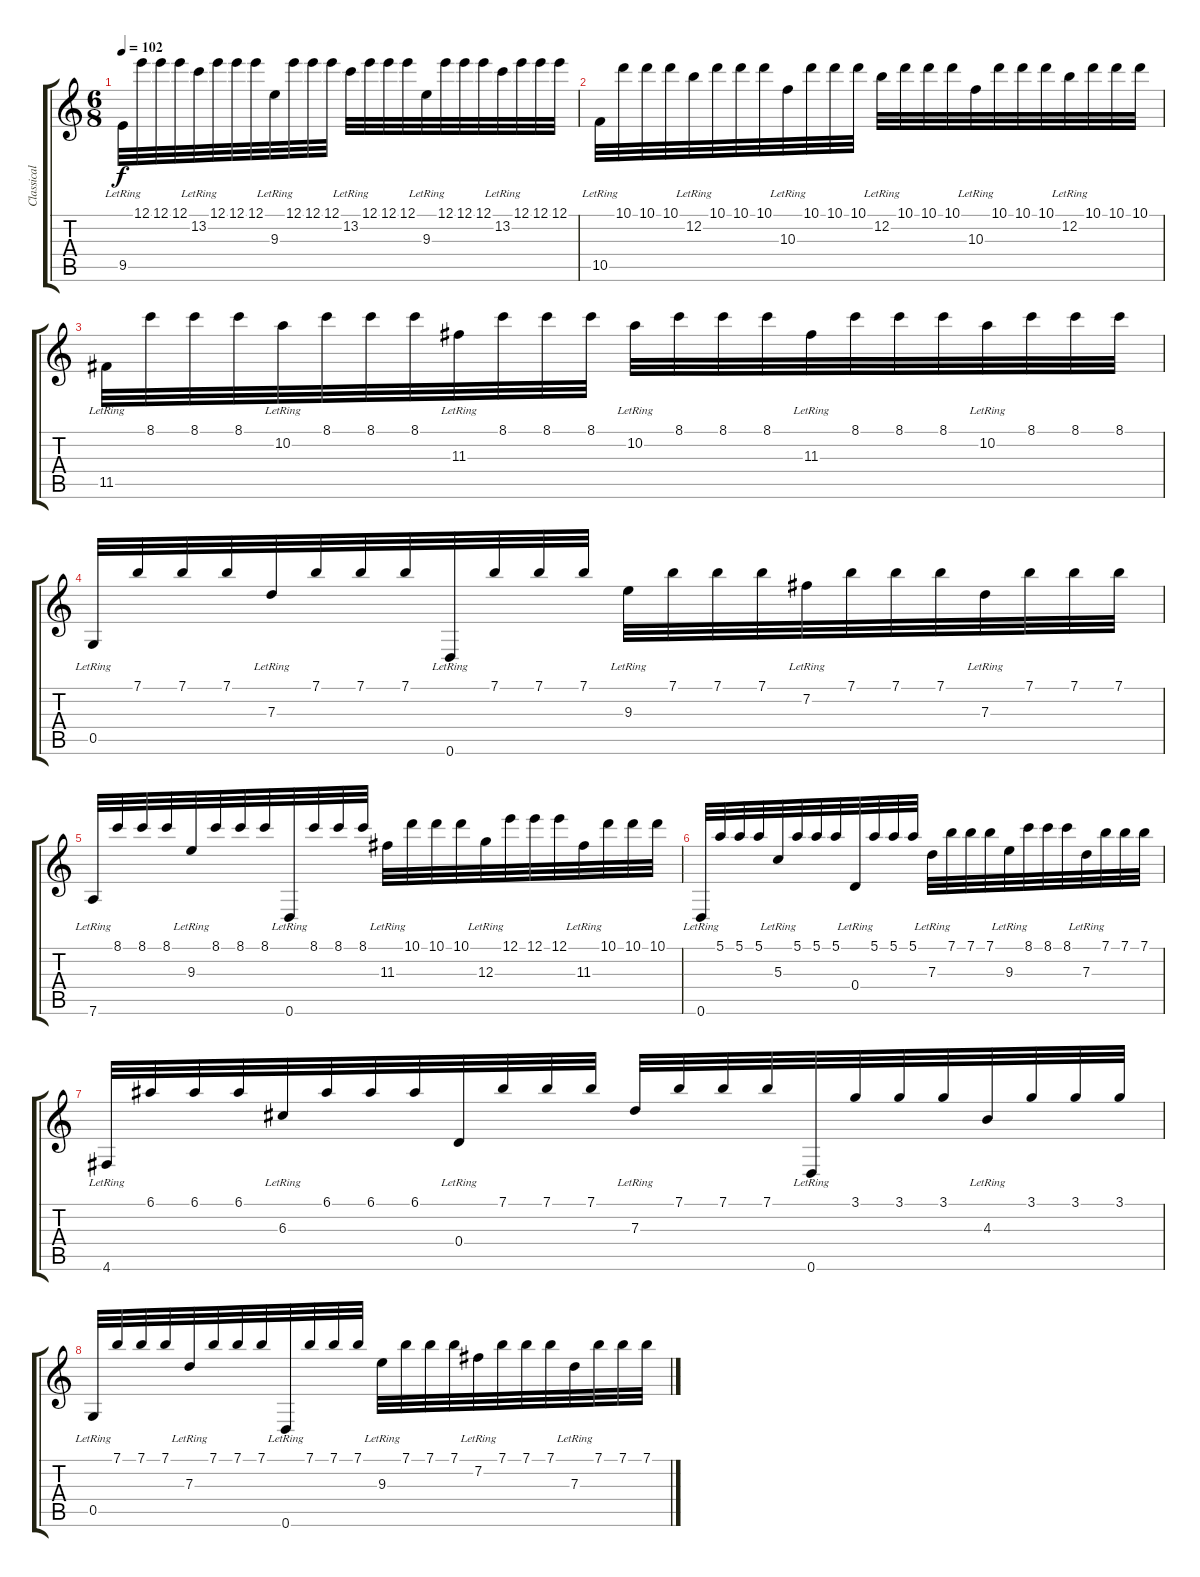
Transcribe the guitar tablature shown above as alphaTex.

\track ("Classical guitar" "Classical ") {instrument acousticguitarnylon}
\staff {score tabs}
\tuning (E4 B3 G3 D3 G2 D2) {hide}
\ts (6 8)
\tempo 102
\clef g2
\ks c
9.5{lr}.32{dy f} 12.1.32 12.1.32 12.1.32 13.2{lr}.32 12.1.32 12.1.32 12.1.32 9.3{lr}.32 12.1.32 12.1.32 12.1.32 13.2{lr}.32 12.1.32 12.1.32 12.1.32 9.3{lr}.32 12.1.32 12.1.32 12.1.32 13.2{lr}.32 12.1.32 12.1.32 12.1.32 |
10.5{lr}.32 10.1.32 10.1.32 10.1.32 12.2{lr}.32 10.1.32 10.1.32 10.1.32 10.3{lr}.32 10.1.32 10.1.32 10.1.32 12.2{lr}.32 10.1.32 10.1.32 10.1.32 10.3{lr}.32 10.1.32 10.1.32 10.1.32 12.2{lr}.32 10.1.32 10.1.32 10.1.32 |
11.5{lr}.32 8.1.32 8.1.32 8.1.32 10.2{lr}.32 8.1.32 8.1.32 8.1.32 11.3{lr}.32 8.1.32 8.1.32 8.1.32 10.2{lr}.32 8.1.32 8.1.32 8.1.32 11.3{lr}.32 8.1.32 8.1.32 8.1.32 10.2{lr}.32 8.1.32 8.1.32 8.1.32 |
0.5{lr}.32 7.1.32 7.1.32 7.1.32 7.3{lr}.32 7.1.32 7.1.32 7.1.32 0.6{lr}.32 7.1.32 7.1.32 7.1.32 9.3{lr}.32 7.1.32 7.1.32 7.1.32 7.2{lr}.32 7.1.32 7.1.32 7.1.32 7.3{lr}.32 7.1.32 7.1.32 7.1.32 |
7.6{lr}.32 8.1.32 8.1.32 8.1.32 9.3{lr}.32 8.1.32 8.1.32 8.1.32 0.6{lr}.32 8.1.32 8.1.32 8.1.32 11.3{lr}.32 10.1.32 10.1.32 10.1.32 12.3{lr}.32 12.1.32 12.1.32 12.1.32 11.3{lr}.32 10.1.32 10.1.32 10.1.32 |
0.6{lr}.32 5.1.32 5.1.32 5.1.32 5.3{lr}.32 5.1.32 5.1.32 5.1.32 0.4{lr}.32 5.1.32 5.1.32 5.1.32 7.3{lr}.32 7.1.32 7.1.32 7.1.32 9.3{lr}.32 8.1.32 8.1.32 8.1.32 7.3{lr}.32 7.1.32 7.1.32 7.1.32 |
4.6{lr}.32 6.1.32 6.1.32 6.1.32 6.3{lr}.32 6.1.32 6.1.32 6.1.32 0.4{lr}.32 7.1.32 7.1.32 7.1.32 7.3{lr}.32 7.1.32 7.1.32 7.1.32 0.6{lr}.32 3.1.32 3.1.32 3.1.32 4.3{lr}.32 3.1.32 3.1.32 3.1.32 |
0.5{lr}.32 7.1.32 7.1.32 7.1.32 7.3{lr}.32 7.1.32 7.1.32 7.1.32 0.6{lr}.32 7.1.32 7.1.32 7.1.32 9.3{lr}.32 7.1.32 7.1.32 7.1.32 7.2{lr}.32 7.1.32 7.1.32 7.1.32 7.3{lr}.32 7.1.32 7.1.32 7.1.32
